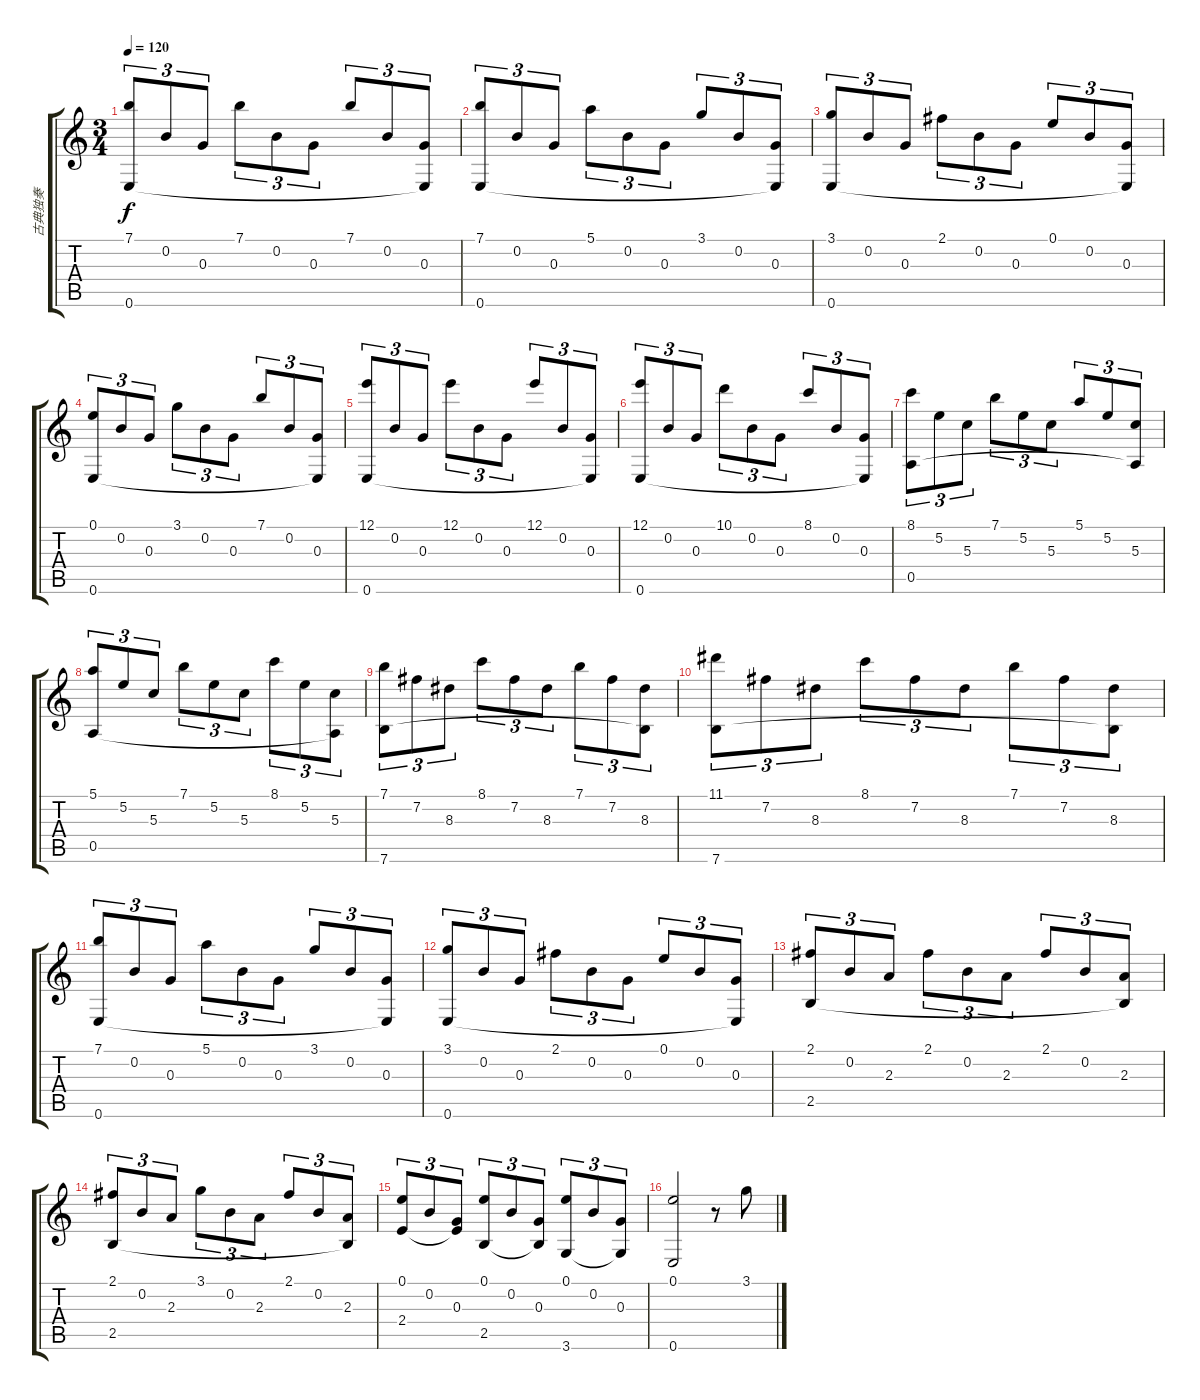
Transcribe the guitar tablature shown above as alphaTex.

\track ("古典独奏" "古典独奏") {instrument acousticguitarnylon}
\staff {score tabs}
\tuning (E4 B3 G3 D3 A2 E2) {hide}
\ts (3 4)
\tempo 120
\clef g2
\ks c
(7.1 0.6).8{tu (3 2) dy f} 0.2.8{tu (3 2)} 0.3.8{tu (3 2)} 7.1.8{tu (3 2)} 0.2.8{tu (3 2)} 0.3.8{tu (3 2)} 7.1.8{tu (3 2)} 0.2.8{tu (3 2)} (0.3 0.6{t}).8{tu (3 2)} |
(7.1 0.6).8{tu (3 2)} 0.2.8{tu (3 2)} 0.3.8{tu (3 2)} 5.1.8{tu (3 2)} 0.2.8{tu (3 2)} 0.3.8{tu (3 2)} 3.1.8{tu (3 2)} 0.2.8{tu (3 2)} (0.3 0.6{t}).8{tu (3 2)} |
(3.1 0.6).8{tu (3 2)} 0.2.8{tu (3 2)} 0.3.8{tu (3 2)} 2.1.8{tu (3 2)} 0.2.8{tu (3 2)} 0.3.8{tu (3 2)} 0.1.8{tu (3 2)} 0.2.8{tu (3 2)} (0.3 0.6{t}).8{tu (3 2)} |
(0.1 0.6).8{tu (3 2)} 0.2.8{tu (3 2)} 0.3.8{tu (3 2)} 3.1.8{tu (3 2)} 0.2.8{tu (3 2)} 0.3.8{tu (3 2)} 7.1.8{tu (3 2)} 0.2.8{tu (3 2)} (0.3 0.6{t}).8{tu (3 2)} |
(12.1 0.6).8{tu (3 2)} 0.2.8{tu (3 2)} 0.3.8{tu (3 2)} 12.1.8{tu (3 2)} 0.2.8{tu (3 2)} 0.3.8{tu (3 2)} 12.1.8{tu (3 2)} 0.2.8{tu (3 2)} (0.3 0.6{t}).8{tu (3 2)} |
(12.1 0.6).8{tu (3 2)} 0.2.8{tu (3 2)} 0.3.8{tu (3 2)} 10.1.8{tu (3 2)} 0.2.8{tu (3 2)} 0.3.8{tu (3 2)} 8.1.8{tu (3 2)} 0.2.8{tu (3 2)} (0.3 0.6{t}).8{tu (3 2)} |
(8.1 0.5).8{tu (3 2)} 5.2.8{tu (3 2)} 5.3.8{tu (3 2)} 7.1.8{tu (3 2)} 5.2.8{tu (3 2)} 5.3.8{tu (3 2)} 5.1.8{tu (3 2)} 5.2.8{tu (3 2)} (5.3 0.5{t}).8{tu (3 2)} |
(5.1 0.5).8{tu (3 2)} 5.2.8{tu (3 2)} 5.3.8{tu (3 2)} 7.1.8{tu (3 2)} 5.2.8{tu (3 2)} 5.3.8{tu (3 2)} 8.1.8{tu (3 2)} 5.2.8{tu (3 2)} (5.3 0.5{t}).8{tu (3 2)} |
(7.1 7.6).8{tu (3 2)} 7.2.8{tu (3 2)} 8.3.8{tu (3 2)} 8.1.8{tu (3 2)} 7.2.8{tu (3 2)} 8.3.8{tu (3 2)} 7.1.8{tu (3 2)} 7.2.8{tu (3 2)} (8.3 7.6{t}).8{tu (3 2)} |
(11.1 7.6).8{tu (3 2)} 7.2.8{tu (3 2)} 8.3.8{tu (3 2)} 8.1.8{tu (3 2)} 7.2.8{tu (3 2)} 8.3.8{tu (3 2)} 7.1.8{tu (3 2)} 7.2.8{tu (3 2)} (8.3 7.6{t}).8{tu (3 2)} |
(7.1 0.6).8{tu (3 2)} 0.2.8{tu (3 2)} 0.3.8{tu (3 2)} 5.1.8{tu (3 2)} 0.2.8{tu (3 2)} 0.3.8{tu (3 2)} 3.1.8{tu (3 2)} 0.2.8{tu (3 2)} (0.3 0.6{t}).8{tu (3 2)} |
(3.1 0.6).8{tu (3 2)} 0.2.8{tu (3 2)} 0.3.8{tu (3 2)} 2.1.8{tu (3 2)} 0.2.8{tu (3 2)} 0.3.8{tu (3 2)} 0.1.8{tu (3 2)} 0.2.8{tu (3 2)} (0.3 0.6{t}).8{tu (3 2)} |
(2.1 2.5).8{tu (3 2)} 0.2.8{tu (3 2)} 2.3.8{tu (3 2)} 2.1.8{tu (3 2)} 0.2.8{tu (3 2)} 2.3.8{tu (3 2)} 2.1.8{tu (3 2)} 0.2.8{tu (3 2)} (2.3 2.5{t}).8{tu (3 2)} |
(2.1 2.5).8{tu (3 2)} 0.2.8{tu (3 2)} 2.3.8{tu (3 2)} 3.1.8{tu (3 2)} 0.2.8{tu (3 2)} 2.3.8{tu (3 2)} 2.1.8{tu (3 2)} 0.2.8{tu (3 2)} (2.3 2.5{t}).8{tu (3 2)} |
(0.1 2.4).8{tu (3 2)} 0.2.8{tu (3 2)} (0.3 2.4{t}).8{tu (3 2)} (0.1 2.5).8{tu (3 2)} 0.2.8{tu (3 2)} (0.3 2.5{t}).8{tu (3 2)} (0.1 3.6).8{tu (3 2)} 0.2.8{tu (3 2)} (0.3 3.6{t}).8{tu (3 2)} |
(0.1 0.6).2 r.8 3.1.8
